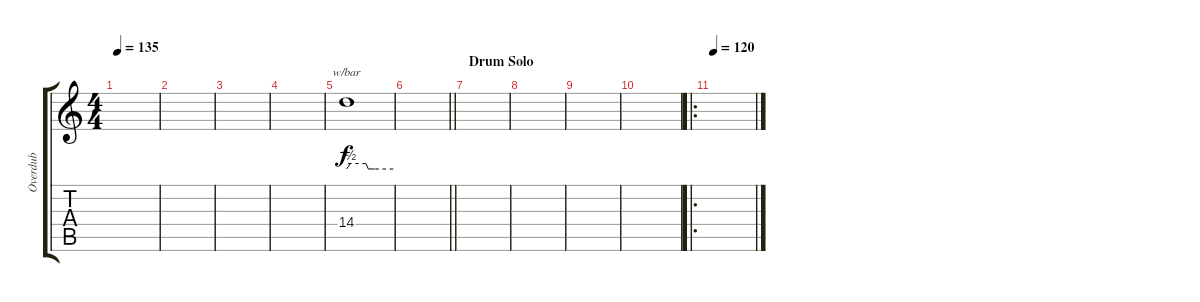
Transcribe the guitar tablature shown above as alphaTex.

\track ("Overdub" "Overdub") {instrument distortionguitar}
\staff {score tabs}
\tuning (D4 A3 F3 C3 G2 D2) {hide}
\ts (4 4)
\tempo 135
\clef g2
\ks c
|
|
|
|
14.4.1{tbe (custom default 0 0 5 2 25 2 28 0 36 0 60 0)} |
\barLineRight lightlight
|
\section ("" "Drum Solo")
|
|
|
|
\ro
\tempo 120
